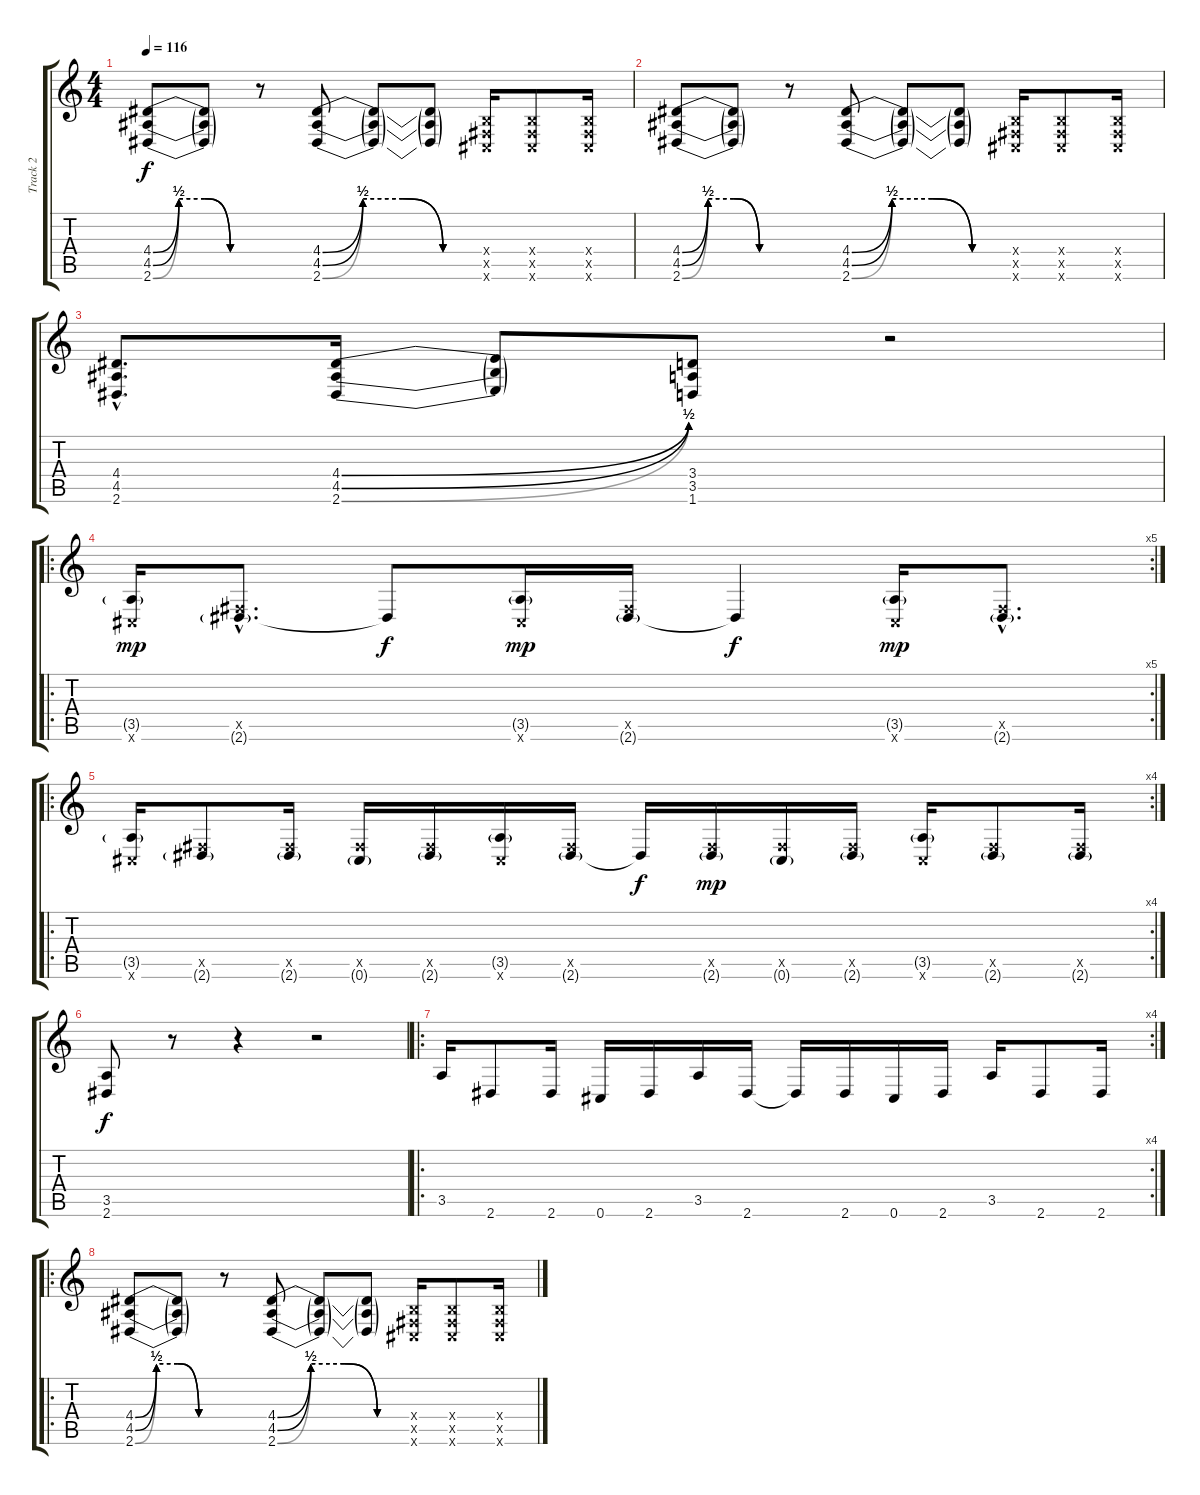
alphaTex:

\track ("Track 2" "Track 2") {instrument overdrivenguitar}
\staff {score tabs}
\tuning (Db4 Ab3 E3 B2 Gb2 Db2) {hide}
\ts (4 4)
\tempo 116
\clef g2
\ks c
(4.4{be (custom 0 0 15 2 30 2 45 0 60 0)} 4.5{be (custom 0 0 15 2 30 2 45 0 60 0)} 2.6{be (custom 0 0 15 2 30 2 45 0 60 0)}).8{dy f} (4.4{t} 4.5{t} 2.6{t}).8 r.8 (4.4{be (custom 0 0 15 2 30 2 45 0 60 0)} 4.5{be (custom 0 0 15 2 30 2 45 0 60 0)} 2.6{be (custom 0 0 15 2 30 2 45 0 60 0)}).8 (4.4{t} 4.5{t} 2.6{t}).8 (4.4{t} 4.5{t} 2.6{t}).8 (0.4{x} 0.5{x} 0.6{x}).16 (0.4{x} 0.5{x} 0.6{x}).8 (0.4{x} 0.5{x} 0.6{x}).16 |
(4.4{be (custom 0 0 15 2 30 2 45 0 60 0)} 4.5{be (custom 0 0 15 2 30 2 45 0 60 0)} 2.6{be (custom 0 0 15 2 30 2 45 0 60 0)}).8 (4.4{t} 4.5{t} 2.6{t}).8 r.8 (4.4{be (custom 0 0 15 2 30 2 45 0 60 0)} 4.5{be (custom 0 0 15 2 30 2 45 0 60 0)} 2.6{be (custom 0 0 15 2 30 2 45 0 60 0)}).8 (4.4{t} 4.5{t} 2.6{t}).8 (4.4{t} 4.5{t} 2.6{t}).8 (0.4{x} 0.5{x} 0.6{x}).16 (0.4{x} 0.5{x} 0.6{x}).8 (0.4{x} 0.5{x} 0.6{x}).16 |
(4.4{hac} 4.5{hac} 2.6{hac}).8{d} (4.4{be (bend 0 0 60 2)} 4.5{be (bend 0 0 60 2)} 2.6{be (bend 0 0 60 2)}).16 (4.4{t} 4.5{t} 2.6{t}).8 (3.4 3.5 1.6).8 r.2 |
\ro
\rc 5
(3.5{g} 0.6{x}).16{dy mp} (0.5{hac x} 2.6{g hac}).8{d} 2.6{t}.8{dy f} (3.5{g} 0.6{x}).16{dy mp} (0.5{x} 2.6{g}).16 2.6{t}.4{dy f} (3.5{g} 0.6{x}).16{dy mp} (0.5{hac x} 2.6{g hac}).8{d} |
\ro
\rc 4
(3.5{g} 0.6{x}).16 (0.5{x} 2.6{g}).8 (0.5{x} 2.6{g}).16 (0.5{x} 0.6{g}).16 (0.5{x} 2.6{g}).16 (3.5{g} 0.6{x}).16 (0.5{x} 2.6{g}).16 2.6{t}.16{dy f} (0.5{x} 2.6{g}).16{dy mp} (0.5{x} 0.6{g}).16 (0.5{x} 2.6{g}).16 (3.5{g} 0.6{x}).16 (0.5{x} 2.6{g}).8 (0.5{x} 2.6{g}).16 |
(3.5 2.6).8{dy f} r.8 r.4 r.2 |
\ro
\rc 4
3.5.16 2.6.8 2.6.16 0.6.16 2.6.16 3.5.16 2.6.16 2.6{t}.16 2.6.16 0.6.16 2.6.16 3.5.16 2.6.8 2.6.16 |
\ro
(4.4{be (custom 0 0 15 2 30 2 45 0 60 0)} 4.5{be (custom 0 0 15 2 30 2 45 0 60 0)} 2.6{be (custom 0 0 15 2 30 2 45 0 60 0)}).8 (4.4{t} 4.5{t} 2.6{t}).8 r.8 (4.4{be (custom 0 0 15 2 30 2 45 0 60 0)} 4.5{be (custom 0 0 15 2 30 2 45 0 60 0)} 2.6{be (custom 0 0 15 2 30 2 45 0 60 0)}).8 (4.4{t} 4.5{t} 2.6{t}).8 (4.4{t} 4.5{t} 2.6{t}).8 (0.4{x} 0.5{x} 0.6{x}).16 (0.4{x} 0.5{x} 0.6{x}).8 (0.4{x} 0.5{x} 0.6{x}).16
